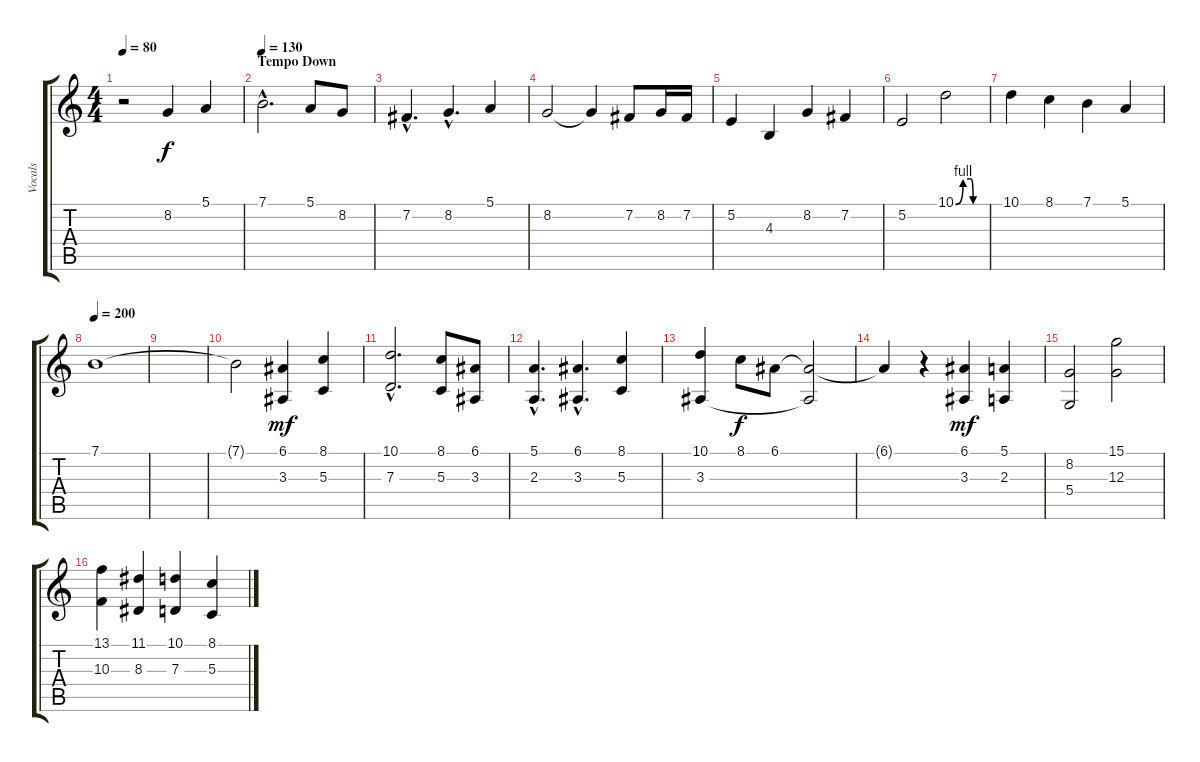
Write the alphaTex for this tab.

\track ("Vocals" "Vocals") {instrument lead2sawtooth}
\staff {score tabs}
\tuning (E4 B3 G3 D3 A2 E2) {hide}
\ts (4 4)
\tempo 80
\clef g2
\ks c
r.2{dy f} 8.2.4 5.1.4 |
\section ("" "Tempo Down")
\tempo 130
7.1{hac}.2{d} 5.1.8 8.2.8 |
7.2{hac}.4{d} 8.2{hac}.4{d} 5.1.4 |
8.2.2 8.2{t}.4 7.2.8 8.2.16 7.2.16 |
5.2.4 4.3.4 8.2.4 7.2.4 |
5.2.2 10.1{be (custom 0 0 15 4 30 4 35 0 45 0 49 0 60 0)}.2 |
10.1.4 8.1.4 7.1.4 5.1.4 |
\tempo 200
7.1.1 |
|
7.1{t}.2 (6.1 3.3).4{dy mf} (8.1 5.3).4 |
\section ("" "")
(10.1{hac} 7.3{hac}).2{d} (8.1 5.3).8 (6.1 3.3).8 |
(5.1{hac} 2.3{hac}).4{d} (6.1{hac} 3.3{hac}).4{d} (8.1 5.3).4 |
(10.1 3.3).4 8.1.8{dy f} 6.1.8 (6.1{t} 3.3{t}).2 |
6.1{t}.4 r.4 (6.1 3.3).4{dy mf} (5.1 2.3).4 |
(8.2 5.4).2 (15.1 12.3).2 |
(13.1 10.3).4 (11.1 8.3).4 (10.1 7.3).4 (8.1 5.3).4
